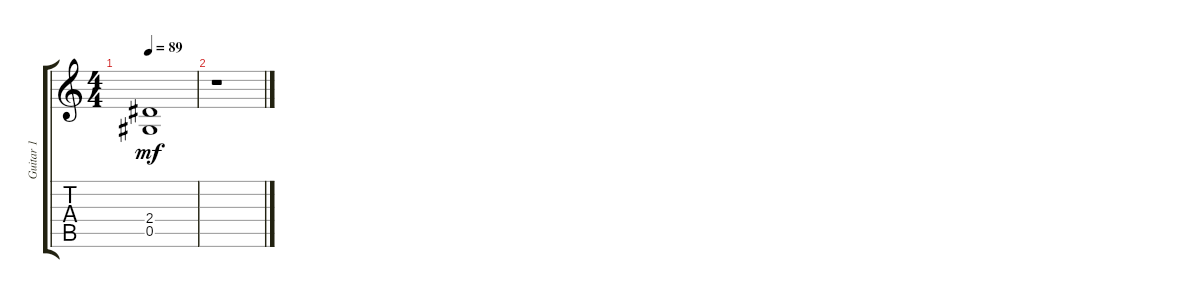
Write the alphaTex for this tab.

\track ("Guitar 1" "Guitar 1") {instrument electricguitarclean}
\staff {score tabs}
\tuning (Eb4 Bb3 Gb3 Db3 Ab2 Db2) {hide}
\ts (4 4)
\tempo 89
\clef g2
\ks c
(2.4{t} 0.5{t}).1{dy mf} |
r.1
